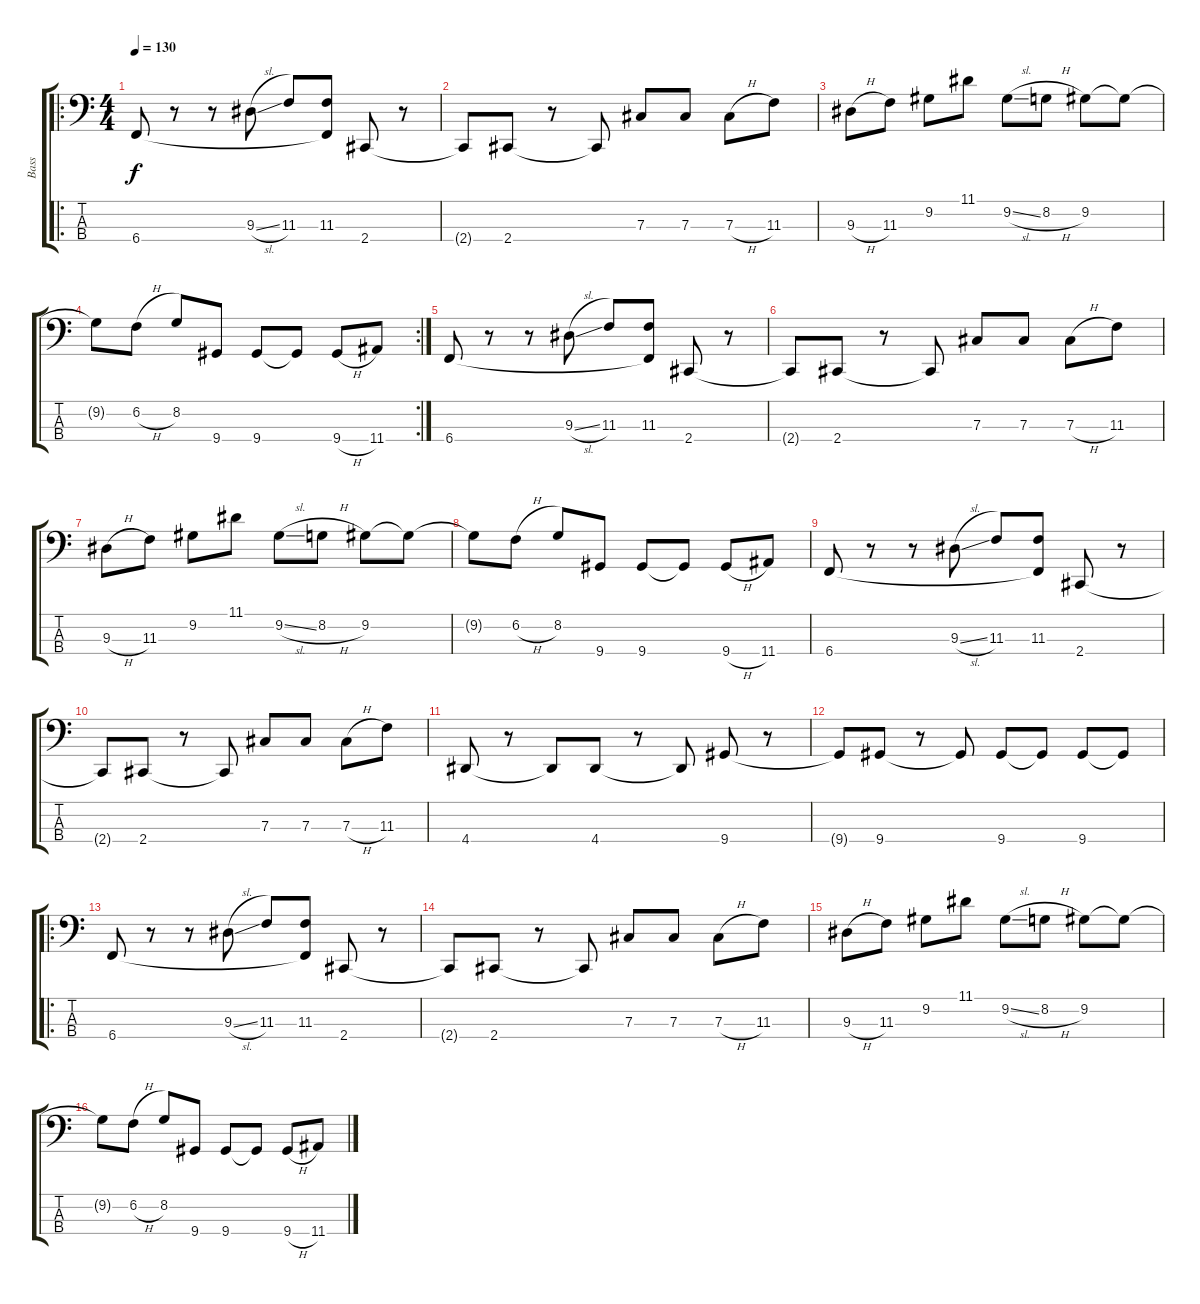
\track ("Bass" "Bass") {instrument electricbasspick bank 80}
\staff {score tabs}
\tuning (E2 B1 Gb1 B0) {hide}
\ro
\ts (4 4)
\tempo 130
\clef f4
\ks c
6.4.8{dy f} r.8 r.8 9.3{sl}.8 11.3.8 (11.3 6.4{t}).8 2.4.8 r.8 |
2.4{t}.8 2.4.8 r.8 2.4{t}.8 7.3.8 7.3.8 7.3{h}.8 11.3.8 |
9.3{h}.8 11.3.8 9.2.8 11.1.8 9.2{sl}.8 8.2{h}.8 9.2.8 9.2{t}.8 |
\rc 2
9.2{t}.8 6.2{h}.8 8.2.8 9.4.8 9.4.8 9.4{t}.8 9.4{h}.8 11.4.8 |
6.4.8 r.8 r.8 9.3{sl}.8 11.3.8 (11.3 6.4{t}).8 2.4.8 r.8 |
2.4{t}.8 2.4.8 r.8 2.4{t}.8 7.3.8 7.3.8 7.3{h}.8 11.3.8 |
9.3{h}.8 11.3.8 9.2.8 11.1.8 9.2{sl}.8 8.2{h}.8 9.2.8 9.2{t}.8 |
9.2{t}.8 6.2{h}.8 8.2.8 9.4.8 9.4.8 9.4{t}.8 9.4{h}.8 11.4.8 |
6.4.8 r.8 r.8 9.3{sl}.8 11.3.8 (11.3 6.4{t}).8 2.4.8 r.8 |
2.4{t}.8 2.4.8 r.8 2.4{t}.8 7.3.8 7.3.8 7.3{h}.8 11.3.8 |
4.4.8 r.8 4.4{t}.8 4.4.8 r.8 4.4{t}.8 9.4.8 r.8 |
9.4{t}.8 9.4.8 r.8 9.4{t}.8 9.4.8 9.4{t}.8 9.4.8 9.4{t}.8 |
\ro
6.4.8 r.8 r.8 9.3{sl}.8 11.3.8 (11.3 6.4{t}).8 2.4.8 r.8 |
2.4{t}.8 2.4.8 r.8 2.4{t}.8 7.3.8 7.3.8 7.3{h}.8 11.3.8 |
9.3{h}.8 11.3.8 9.2.8 11.1.8 9.2{sl}.8 8.2{h}.8 9.2.8 9.2{t}.8 |
9.2{t}.8 6.2{h}.8 8.2.8 9.4.8 9.4.8 9.4{t}.8 9.4{h}.8 11.4.8
